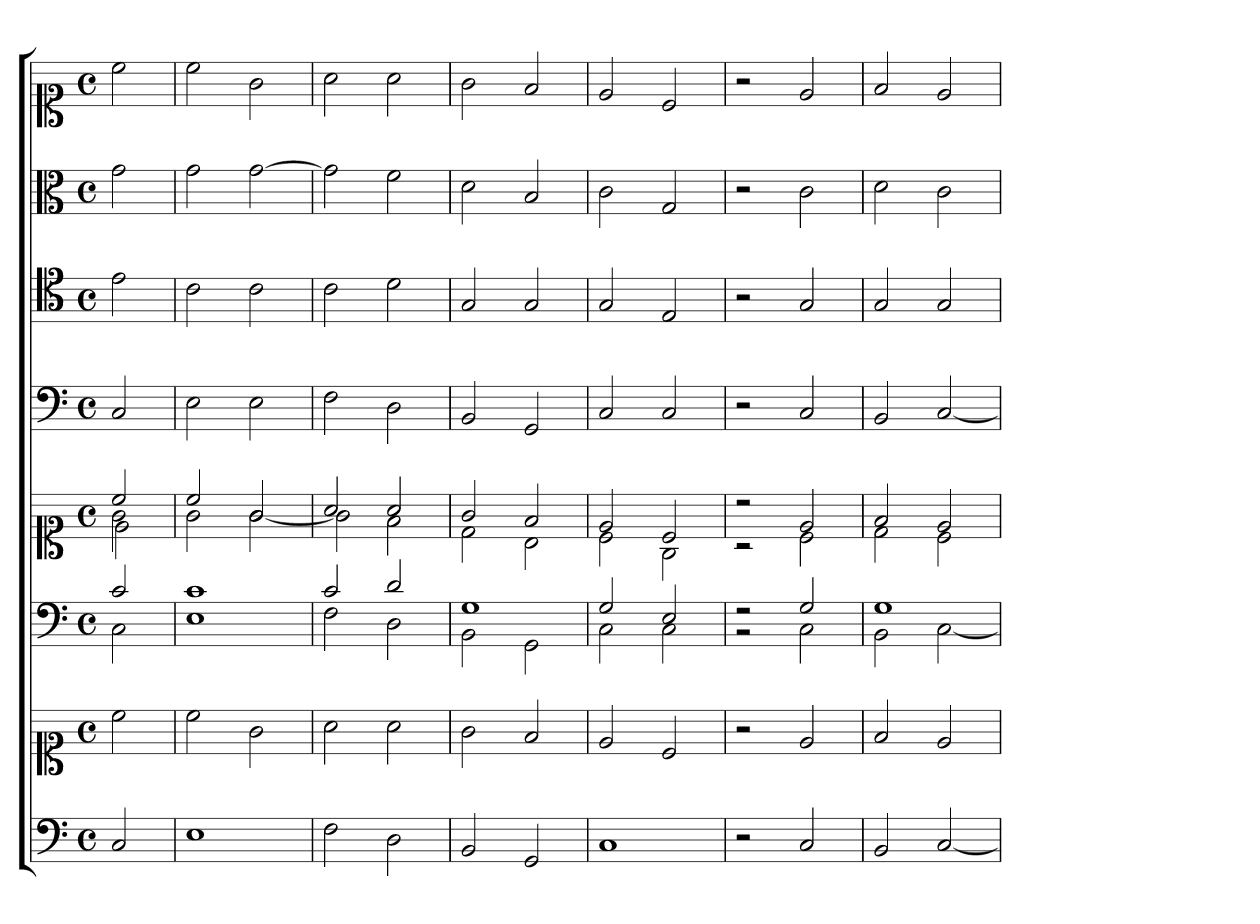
**kern	**kern	**kern	**kern	**kern	**kern	**kern	**kern
*part6	*part6	*part5	*part5	*part4	*part3	*part2	*part1
*staff8	*staff7	*staff6	*staff5	*staff4	*staff3	*staff2	*staff1
*clefF4	*clefC1	*clefF4	*clefC1	*clefF4	*clefC4	*clefC3	*clefC1
*k[]	*k[]	*k[]	*k[]	*k[]	*k[]	*k[]	*k[]
*M4/4	*M4/4	*M4/4	*M4/4	*M4/4	*M4/4	*M4/4	*M4/4
*met(c)	*met(c)	*met(c)	*met(c)	*met(c)	*met(c)	*met(c)	*met(c)
*MM180	*MM180	*MM180	*MM180	*MM180	*MM180	*MM180	*MM180
=1	=1	=1	=1	=1	=1	=1	=1
*	*	*^	*^	*	*	*	*
*	*	*	*	*	*^	*	*	*	*
2C	2cc	2c	2C	2cc	2g	2e\	2C	2e	2g	2cc
*	*	*	*	*	*v	*v	*	*	*	*
=2	=2	=2	=2	=2	=2	=2	=2	=2	=2
1E	2cc	1c	1E	2cc	2g	2E	2c	2g	2cc
.	2g	.	.	2g	[2g	2E	2c	[2g	2g
=3	=3	=3	=3	=3	=3	=3	=3	=3	=3
2F	2a	2c	2F	2a	2g]	2F	2c	2g]	2a
2D	2a	2d	2D	2a	2f	2D	2d	2f	2a
=4	=4	=4	=4	=4	=4	=4	=4	=4	=4
2BB	2g	1G	2BB	2g	2d	2BB	2G	2d	2g
2GG	2f	.	2GG	2f	2B	2GG	2G	2B	2f
=5	=5	=5	=5	=5	=5	=5	=5	=5	=5
1C	2e	2G	2C	2e	2c	2C	2G	2c	2e
.	2c	2E	2C	2c	2G	2C	2E	2G	2c
=6	=6	=6	=6	=6	=6	=6	=6	=6	=6
2r	2r	2r	2r	2r	2r	2r	2r	2r	2r
2C	2e	2G	2C	2e	2c	2C	2G	2c	2e
=7	=7	=7	=7	=7	=7	=7	=7	=7	=7
2BB	2f	1G	2BB	2f	2d	2BB	2G	2d	2f
[2C	2e	.	[2C	2e	2c	[2C	2G	2c	2e
*	*	*v	*v	*	*	*	*	*	*
*	*	*	*v	*v	*	*	*	*
=	=	=	=	=	=	=	=
*-	*-	*-	*-	*-	*-	*-	*-
